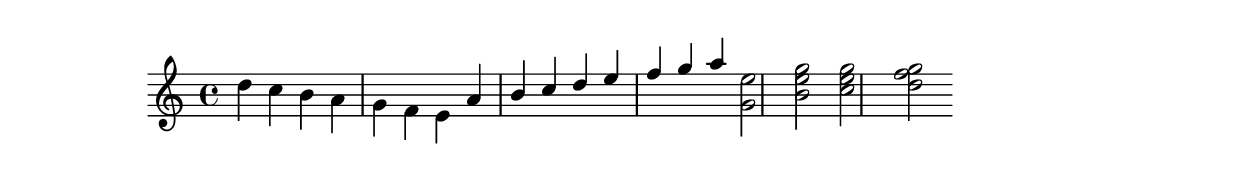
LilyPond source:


\version "2.3.16"

\header {
    
    texidoc = "If note head is `over' the center line, the stem is
 shortened.  This happens with forced stem directions, and with some
 chord configurations."

}

\score {
     \relative c'' {
	\stemDown d c b a g f e
	\stemBoth
	\stemUp a b c d e f g a
	\stemBoth
	<g, e'>2 <b e g> <c e g> <d f g>
	
    } 
    \paper  {
	raggedright = ##t
    }
}
